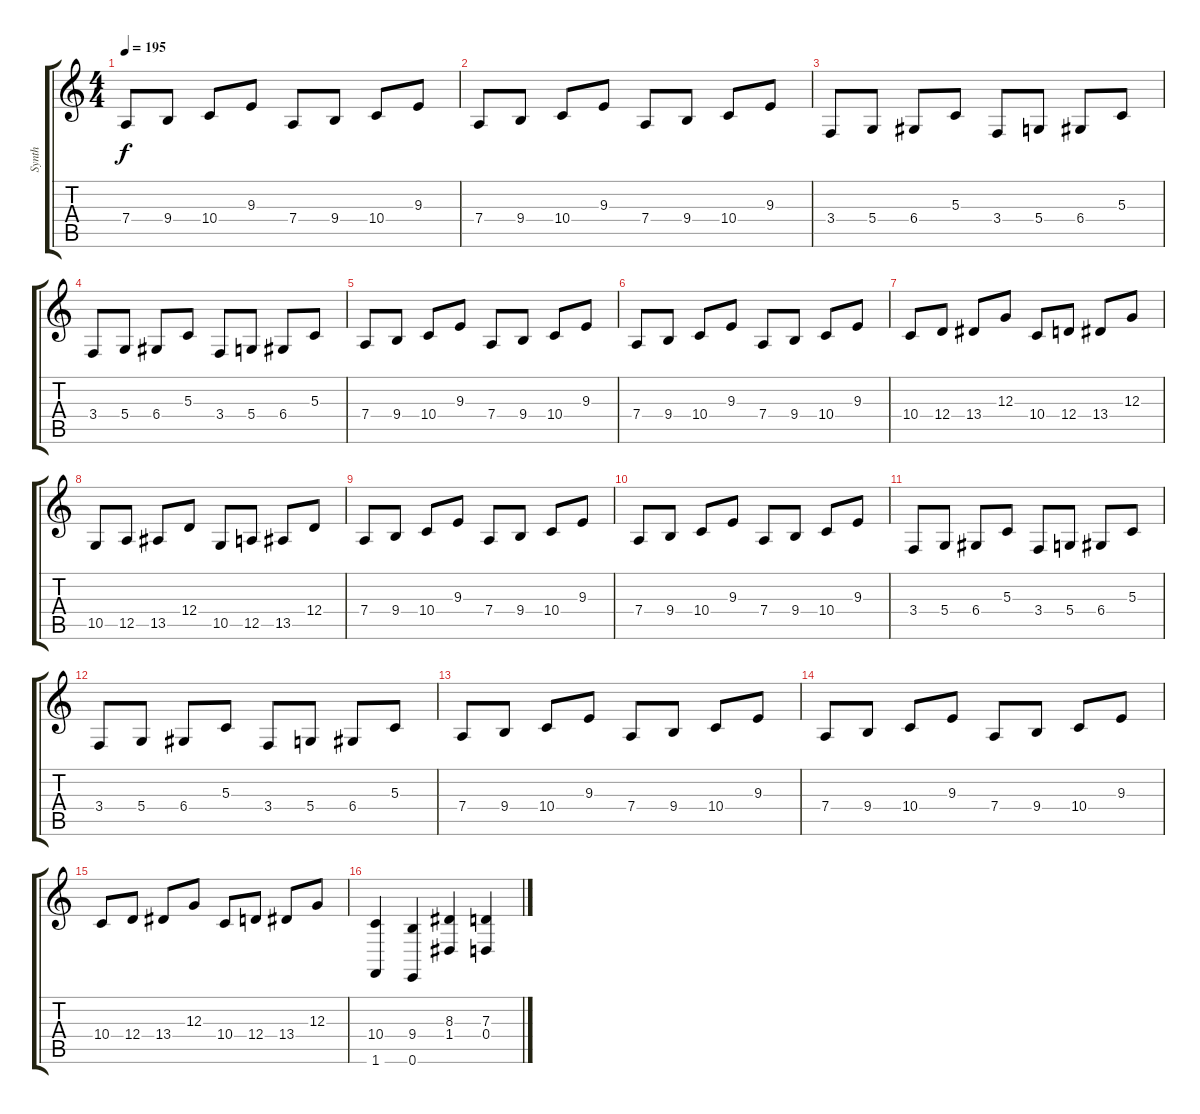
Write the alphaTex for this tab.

\track ("Synth" "Synth") {instrument stringensemble1}
\staff {score tabs}
\tuning (E4 B3 G3 D3 A2 E2) {hide}
\ts (4 4)
\tempo 195
\clef g2
\ks c
7.4.8{dy f instrument dulcimer} 9.4.8 10.4.8 9.3.8 7.4.8 9.4.8 10.4.8 9.3.8 |
7.4.8 9.4.8 10.4.8 9.3.8 7.4.8 9.4.8 10.4.8 9.3.8 |
3.4.8 5.4.8 6.4.8 5.3.8 3.4.8 5.4.8 6.4.8 5.3.8 |
3.4.8 5.4.8 6.4.8 5.3.8 3.4.8 5.4.8 6.4.8 5.3.8 |
7.4.8 9.4.8 10.4.8 9.3.8 7.4.8 9.4.8 10.4.8 9.3.8 |
7.4.8 9.4.8 10.4.8 9.3.8 7.4.8 9.4.8 10.4.8 9.3.8 |
10.4.8 12.4.8 13.4.8 12.3.8 10.4.8 12.4.8 13.4.8 12.3.8 |
10.5.8 12.5.8 13.5.8 12.4.8 10.5.8 12.5.8 13.5.8 12.4.8 |
7.4.8{instrument dulcimer} 9.4.8 10.4.8 9.3.8 7.4.8 9.4.8 10.4.8 9.3.8 |
7.4.8 9.4.8 10.4.8 9.3.8 7.4.8 9.4.8 10.4.8 9.3.8 |
3.4.8 5.4.8 6.4.8 5.3.8 3.4.8 5.4.8 6.4.8 5.3.8 |
3.4.8 5.4.8 6.4.8 5.3.8 3.4.8 5.4.8 6.4.8 5.3.8 |
7.4.8 9.4.8 10.4.8 9.3.8 7.4.8 9.4.8 10.4.8 9.3.8 |
7.4.8 9.4.8 10.4.8 9.3.8 7.4.8 9.4.8 10.4.8 9.3.8 |
10.4.8 12.4.8 13.4.8 12.3.8 10.4.8 12.4.8 13.4.8 12.3.8 |
(10.4 1.6).4{volume 13 instrument stringensemble1} (9.4 0.6).4 (8.3 1.4).4 (7.3 0.4).4
